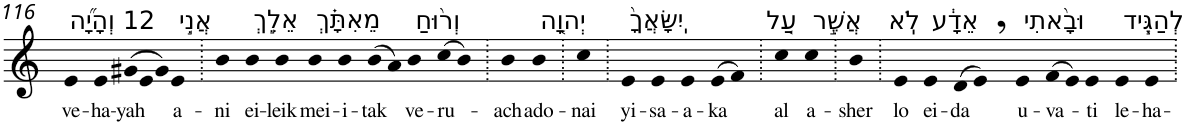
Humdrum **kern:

**kern	**text
*part1	*part1
*staff1	*staff1
*I"Piano	*
*I'Pno	*
!!LO:PB:g=z
*clefG2	*
*k[]	*
=116	=116
!LO:TX:a:t=12 וְהָיָ֞ה	!
!	!LO:LY:b
4e	ve-
!	!LO:LY:b
4e	-ha-
*Xtuplet	*
!	!LO:LY:b
(>12g#X	-yah
12e	.
12g#)	.
!LO:TX:a:t=אֲנִ֣י	!
!	!LO:LY:b
4e	a-
=117.	=117.
!	!LO:LY:b
4b	-ni
!LO:TX:a:t=אֵלֵ֣ךְ	!
!	!LO:LY:b
4b	ei-
!	!LO:LY:b
4b	-leik
!LO:TX:a:t=מֵאִתָּ֗ךְ	!
!	!LO:LY:b
4b	mei-
!	!LO:LY:b
4b	-i-
!	!LO:LY:b
(>8b	-tak
8a)	.
!LO:TX:a:t=וְר֨וּחַ	!
!	!LO:LY:b
4b	ve-
!	!LO:LY:b
(>8cc	-ru-
8b)	.
=118.	=118.
!	!LO:LY:b
4b	-ach
!LO:TX:a:t=יְהוָ֤ה	!
!	!LO:LY:b
4b	ado-
=119.	=119.
!	!LO:LY:b
4cc	-nai
=120.	=120.
!LO:TX:a:t=יִֽשָּׂאֲךָ֙	!
!	!LO:LY:b
4e	yi-
!	!LO:LY:b
4e	-sa-
!	!LO:LY:b
4e	-a-
!	!LO:LY:b
(>8e	-ka
8f)	.
=121.	=121.
!LO:TX:a:t=עַ֚ל	!
!	!LO:LY:b
4cc	al
!LO:TX:a:t=אֲשֶׁ֣ר	!
!	!LO:LY:b
4cc	a-
=122.	=122.
!	!LO:LY:b
4b	-sher
=123.	=123.
!LO:TX:a:t=לֹֽא	!
!	!LO:LY:b
4e	lo
!LO:TX:a:t=אֵדָ֔ע	!
!	!LO:LY:b
4e	ei-
!	!LO:LY:b
(>8d	-da
8e,)	.
!LO:TX:a:t=וּבָ֨אתִי	!
!	!LO:LY:b
4e	u-
!	!LO:LY:b
(>8f	-va-
8e)	.
!	!LO:LY:b
4e	-ti
!LO:TX:a:t=לְהַגִּ֧יד	!
!	!LO:LY:b
4e	le-
!	!LO:LY:b
4e	-ha-
=.	=.
*-	*-
